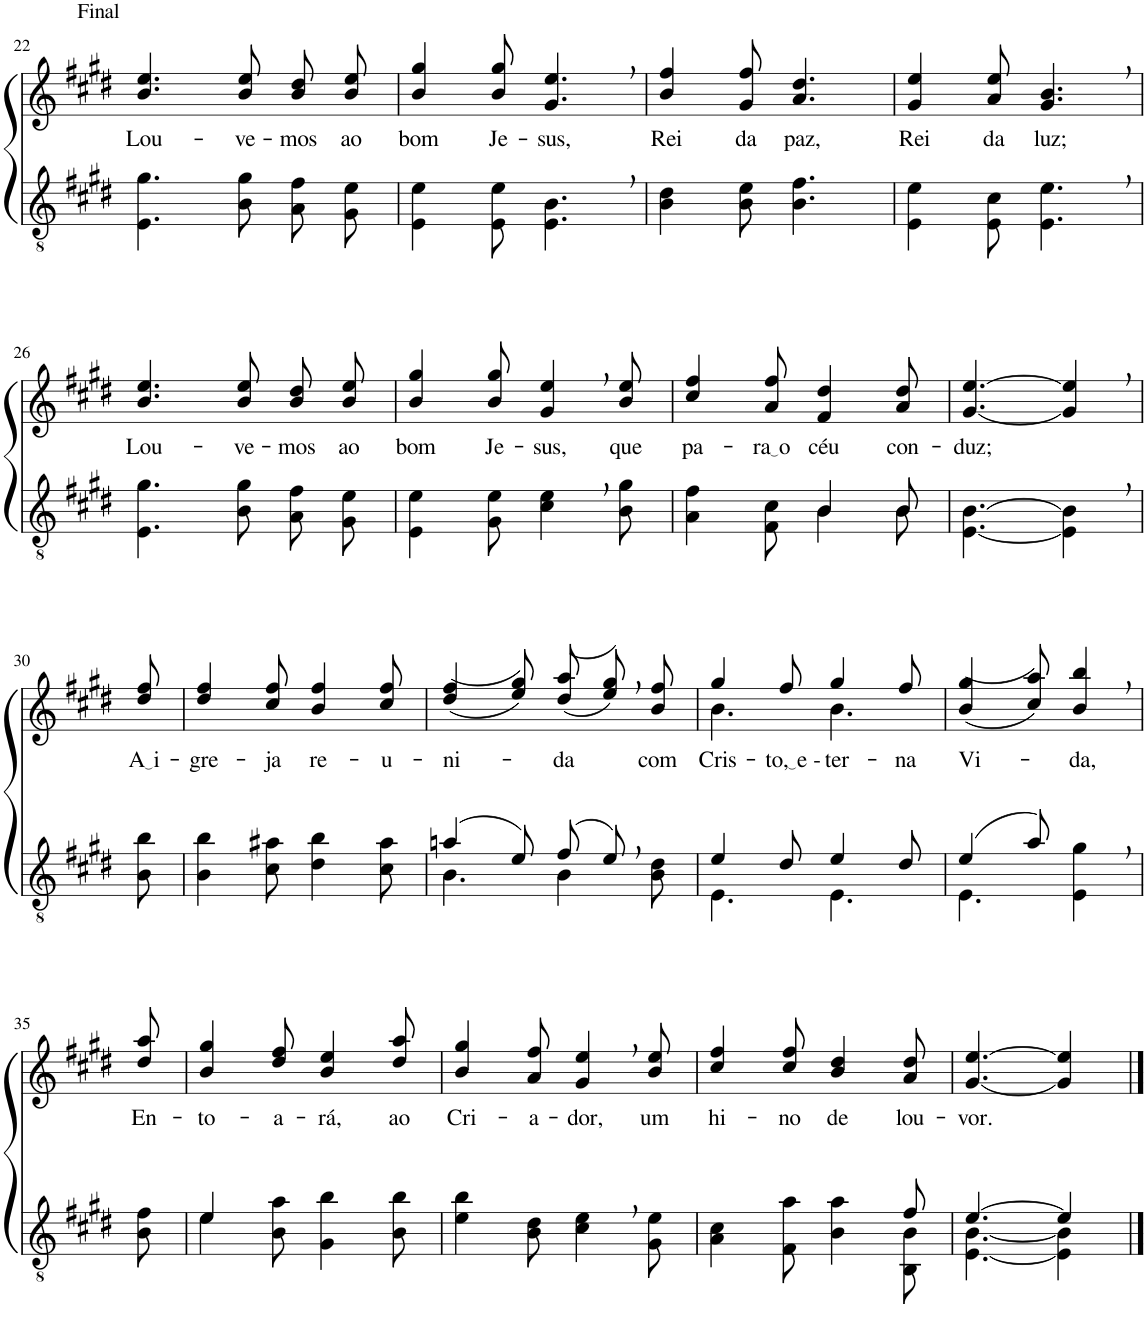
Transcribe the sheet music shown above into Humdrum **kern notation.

**kern	**kern	**text
*part2	*part1	*part1
*staff2	*staff1	*staff1
*I"Parte III e IV	*I"Parte I e II	*
!!LO:PB:g=z
*clefGv2	*clefG2	*
*Trd4c7	*Trd4c7	*
*k[f#c#g#d#]	*k[f#c#g#d#]	*
*M6/8	*M6/8	*
=22	=22	=22
!	!LO:TX:a:t=Final	!
!	!	!LO:LY:b
4.E\ 4.g#\	4.b/ 4.ee/	Lou-
!	!	!LO:LY:b
8B\ 8g#\L	8b\ 8ee\L	-ve-
!	!	!LO:LY:b
8A\ 8f#\	8b\ 8dd#\	-mos
!	!	!LO:LY:b
8G#\ 8e\J	8b\ 8ee\J	ao
=23	=23	=23
!	!	!LO:LY:b
4E\ 4e\	4b/ 4gg#/	bom
!	!	!LO:LY:b
8E\ 8e\	8b/ 8gg#/	Je-
!	!	!LO:LY:b
4.E\, 4.B\,	4.g#/, 4.ee/,	-sus,
=24	=24	=24
!	!	!LO:LY:b
4B\ 4d#\	4b/ 4ff#/	Rei
!	!	!LO:LY:b
8B\ 8e\	8g#/ 8ff#/	da
!	!	!LO:LY:b
4.B\ 4.f#\	4.a/ 4.dd#/	paz,
=25	=25	=25
!	!	!LO:LY:b
4E\ 4e\	4g#/ 4ee/	Rei
!	!	!LO:LY:b
8E\ 8c#\	8a/ 8ee/	da
!	!	!LO:LY:b
4.E\, 4.e\,	4.g#/, 4.b/,	luz;
!!LO:LB:g=z
=26	=26	=26
!	!	!LO:LY:b
4.E\ 4.g#\	4.b/ 4.ee/	Lou-
!	!	!LO:LY:b
8B\ 8g#\L	8b\ 8ee\L	-ve-
!	!	!LO:LY:b
8A\ 8f#\	8b\ 8dd#\	-mos
!	!	!LO:LY:b
8G#\ 8e\J	8b\ 8ee\J	ao
=27	=27	=27
!	!	!LO:LY:b
4E\ 4e\	4b/ 4gg#/	bom
!	!	!LO:LY:b
8G#\ 8e\	8b/ 8gg#/	Je-
!	!	!LO:LY:b
4c#\, 4e\,	4g#/, 4ee/,	-sus,
!	!	!LO:LY:b
8B\ 8g#\	8b/ 8ee/	que
=28	=28	=28
*^	*	*
!	!	!	!LO:LY:b
4A\ 4f#\	4.ryy	4cc#/ 4ff#/	pa-
!	!	!	!LO:LY:b
8F#\ 8c#\	.	8a/ 8ff#/	ra o
!	!	!	!LO:LY:b
4B\	4B/	4f#/ 4dd#/	céu
!	!	!	!LO:LY:b
8B\	8B/	8a/ 8dd#/	con-
=29	=29	=29	=29
!	!	!	!LO:LY:b
*v	*v	*	*
[4.E\ [4.B\	[4.g#/ [4.ee/	-duz;
4E\], 4B\],	4g#/], 4ee/],	.
!!LO:LB:g=z
=30	=30	=30
!	!	!LO:LY:b
8B\ 8b\	8dd#/ 8ff#/	A i
=31	=31	=31
!	!	!LO:LY:b
4B\ 4b\	4dd#/ 4ff#/	-gre-
!	!	!LO:LY:b
8c#\ 8a#X\	8cc#/ 8ff#/	-ja
!	!	!LO:LY:b
4d#\ 4b\	4b/ 4ff#/	re-
!	!	!LO:LY:b
8c#\ 8a#\	8cc#/ 8ff#/	-u-
=32	=32	=32
*^	*	*
!	!	!	!LO:LY:b
(4an/	4.B\	((4dd#/ 4ff#/	-ni-
8e/)	.	8ee/ 8gg#/))	.
!	!	!	!LO:LY:b
(8f#/L	4B\	((8dd#\ 8aa\L	-da
8e,/J)	.	8ee,\ 8gg#,\))	.
!	!	!	!LO:LY:b
8ryy	8B\ 8d#\	8b\ 8ff#\J	com
=33	=33	=33	=33
*	*	*^	*
!	!	!	!	!LO:LY:b
4e/	4.E\	4gg#/	4.b\	Cris-
!	!	!	!	!LO:LY:b
8d#/	.	8ff#/	.	to, e -
!	!	!	!	!LO:LY:b
4e/	4.E\	4gg#/	4.b\	-ter-
!	!	!	!	!LO:LY:b
8d#/	.	8ff#/	.	-na
*	*	*v	*v	*
=34	=34	=34	=34
!	!	!	!LO:LY:b
(4e/	4.E\	((4b/ 4gg#/	Vi-
8a/)	.	8cc#/ 8aa/))	.
!	!	!	!LO:LY:b
4ryy	4E\ 4g#\	4b/, 4bb/,	-da,
!!LO:LB:g=z
=35	=35	=35	=35
!	!	!	!LO:LY:b
*v	*v	*	*
8B\ 8f#\	8dd#/ 8aa/	En-
=36	=36	=36
*^	*	*
!	!	!	!LO:LY:b
4e/	4e\	4b/ 4gg#/	-to-
!	!	!	!LO:LY:b
2ryy	8B\ 8a\	8dd#/ 8ff#/	-a-
!	!	!	!LO:LY:b
.	4G#\ 4b\	4b/ 4ee/	-rá,
!	!	!	!LO:LY:b
.	8B\ 8b\	8dd#/ 8aa/	ao
=37	=37	=37	=37
!	!	!	!LO:LY:b
*v	*v	*	*
4e\ 4b\	4b/ 4gg#/	Cri-
!	!	!LO:LY:b
8B\ 8d#\	8a/ 8ff#/	-a-
!	!	!LO:LY:b
4c#\, 4e\,	4g#/, 4ee/,	-dor,
!	!	!LO:LY:b
8G#\ 8e\	8b/ 8ee/	um
=38	=38	=38
*^	*	*
!	!	!	!LO:LY:b
2ryy	4A\ 4c#\	4cc#/ 4ff#/	hi-
!	!	!	!LO:LY:b
.	8F#\ 8a\	8cc#/ 8ff#/	-no
!	!	!	!LO:LY:b
.	4B\ 4a\	4b/ 4dd#/	de
8ryy	.	.	.
!	!	!	!LO:LY:b
8f#/	8BB\ 8B\	8a/ 8dd#/	lou-
=39	=39	=39	=39
!	!	!	!LO:LY:b
[4.e/	[4.E\ [4.B\	[4.g#/ [4.ee/	-vor.
4e/]	4E\] 4B\]	4g#/] 4ee/]	.
*v	*v	*	*
==	==	==
*-	*-	*-
